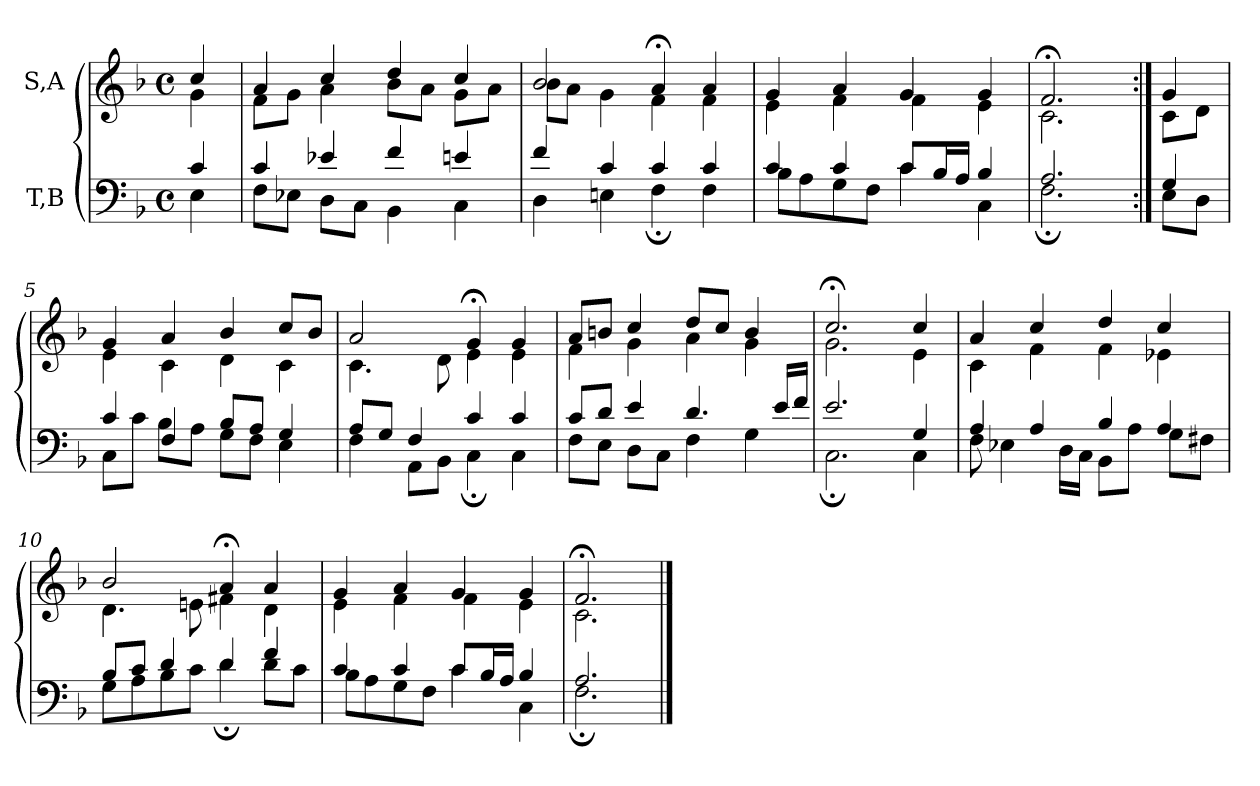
**kern	**kern
*part2	*part1
*staff2	*staff1
*I"T,B	*I"S,A
*clefF4	*clefG2
*k[b-]	*k[b-]
*M4/4	*M4/4
*met(c)	*met(c)
=	=
*^	*^
4c	4E	4cc	4g
=1	=1	=1	=1
4c	8FL	4a	8fL
.	8E-XJ	.	8gJ
4e-X	8DL	4cc	4a
.	8CJ	.	.
4f	4BB-	4dd	8b-L
.	.	.	8aJ
4en	4C	4cc	8gL
.	.	.	8aJ
=2	=2	=2	=2
4f	4D	2b-	8b-L
.	.	.	8aJ
4c	4En	.	4g
4c	4F;	4a;<	4f
4c	4F	4a	4f
=3	=3	=3	=3
4c	8B-L	4g	4e
.	8A	.	.
4c	8G	4a	4f
.	8FJ	.	.
8cL	4c	4g	4f
16B-L	.	.	.
16AJJ	.	.	.
4B-	4C	4g	4e
=4a	=4a	=4a	=4a
2.A	2.F;	2.f;<	2.c
=4b:|!	=4b:|!	=4b:|!	=4b:|!
4G	8EL	4g	8cL
.	8DJ	.	8dJ
=5	=5	=5	=5
4c	8CL	4g	4e
.	8cJ	.	.
4F	8B-L	4a	4c
.	8AJ	.	.
8B-L	8GL	4b-	4d
8AJ	8FJ	.	.
4G	4E	8ccL	4c
.	.	8b-J	.
=6	=6	=6	=6
8AL	4F	2a	4.c
8GJ	.	.	.
4F	8AAL	.	.
.	8BB-J	.	8d
4c	4C;	4g;<	4e
4c	4C	4g	4e
=7	=7	=7	=7
8cL	8FL	8aL	4f
8dJ	8EJ	8bnJ	.
4e	8DL	4cc	4g
.	8CJ	.	.
4.d	4F	8ddL	4a
.	.	8ccJ	.
.	4G	4b	4g
16eLL	.	.	.
16fJJ	.	.	.
=8	=8	=8	=8
2.e	2.C;	2.cc;<	2.g
4G	4C	4cc	4e
=9	=9	=9	=9
4A	8F	4a	4c
.	4E-X	.	.
4A	.	4cc	4f
.	16DLL	.	.
.	16CJJ	.	.
4B-	8BB-L	4dd	4f
.	8AJ	.	.
4A	8GL	4cc	4e-X
.	8F#XJ	.	.
=10	=10	=10	=10
8B-L	8GL	2b-	4.d
8cJ	8A	.	.
4d	8B-	.	.
.	8cJ	.	8en
4d	4d;	4a;<	4f#X
4f	8dL	4a	4d
.	8cJ	.	.
=11	=11	=11	=11
4c	8B-L	4g	4e
.	8A	.	.
4c	8G	4a	4f
.	8FJ	.	.
8cL	4c	4g	4f
16B-L	.	.	.
16AJJ	.	.	.
4B-	4C	4g	4e
=12	=12	=12	=12
2.A	2.F;	2.f;<	2.c
*v	*v	*	*
*	*v	*v
==	==
*-	*-
